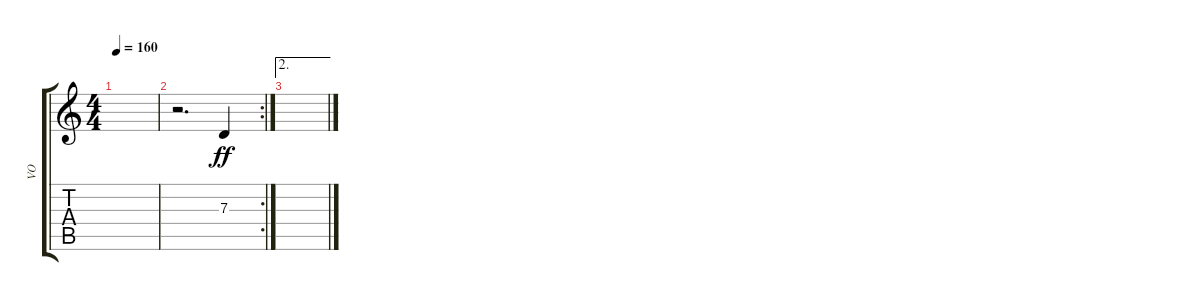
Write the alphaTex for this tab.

\track ("VO" "VO") {instrument lead6voice}
\staff {score tabs}
\tuning (E4 B3 G3 D3 A2 E2) {hide}
\ts (4 4)
\tempo 160
\clef g2
\ks c
|
\rc 2
r.2{d} 7.3.4{dy ff} |
\ae 2
